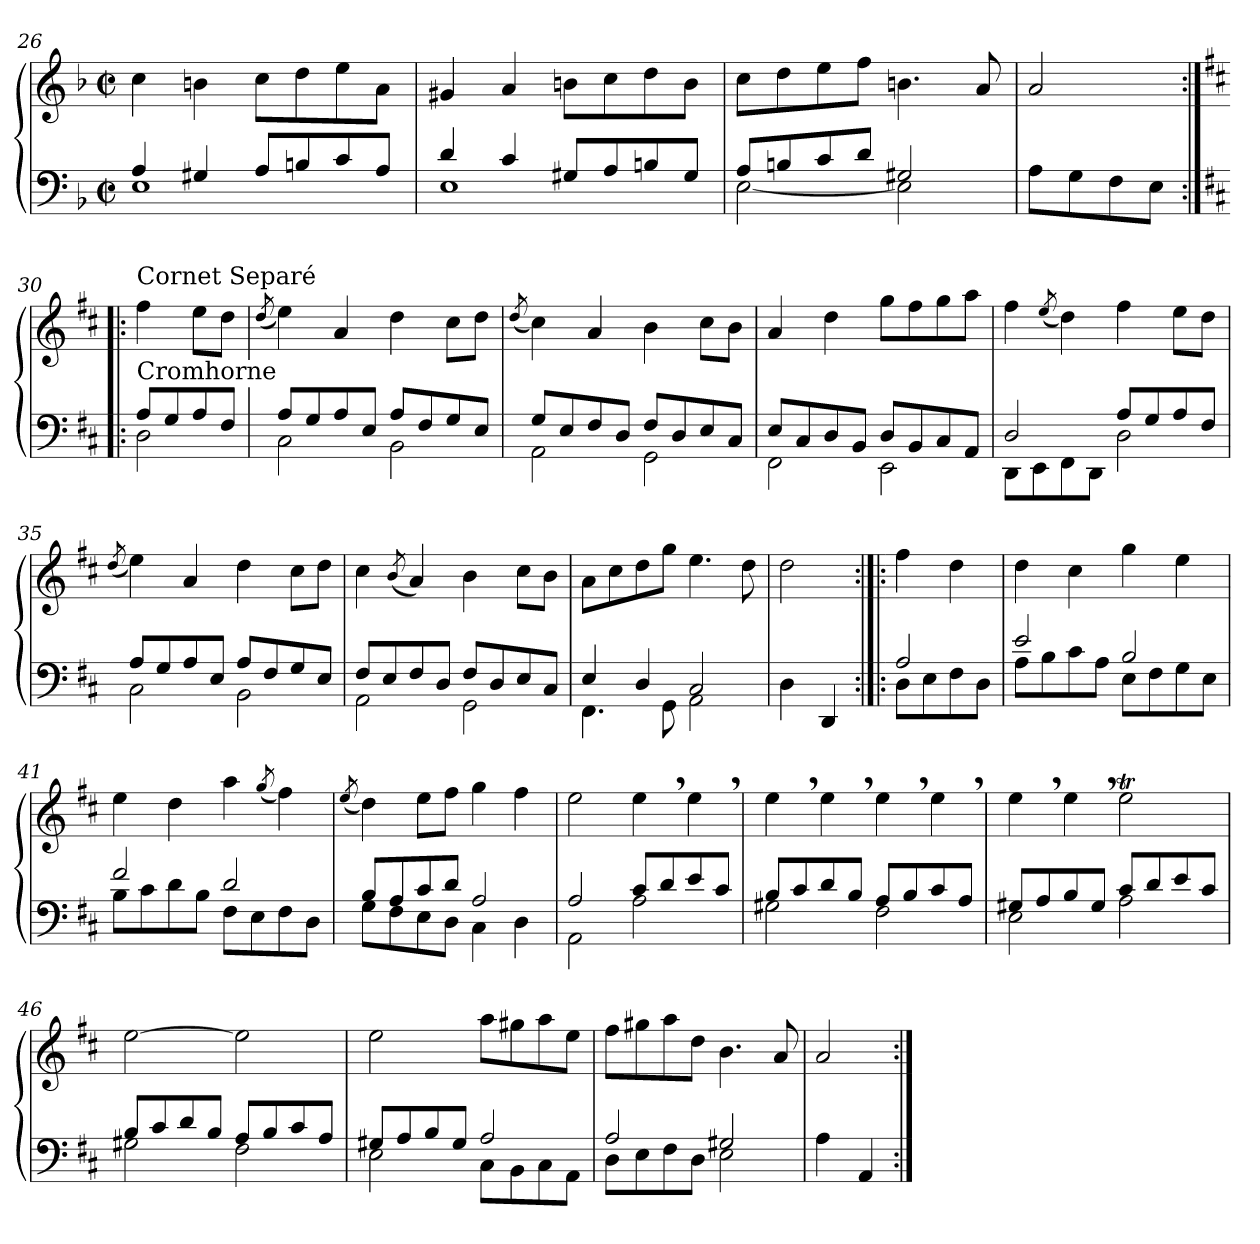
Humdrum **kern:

**kern	**kern
*part1	*part1
*staff2	*staff1
*clefF4	*clefG2
*k[b-]	*k[b-]
*M4/4	*M4/4
*met(c|)	*met(c|)
=26	=26
*^	*
4A/	1E	4cc\
4G#X/	.	4bn\
8A/L	.	8cc\L
8Bn/	.	8dd\
8c/	.	8ee\
8A/J	.	8a\J
=27	=27	=27
4d/	1E	4g#X/
4c/	.	4a/
8G#X/L	.	8bn\L
8A/	.	8cc\
8Bn/	.	8dd\
8G#/J	.	8b\J
=28	=28	=28
8A/L	[2E\	8cc\L
8Bn/	.	8dd\
8c/	.	8ee\
8d/J	.	8ff\J
2G#X/	2E\]	4.bn\
.	.	8a/
*v	*v	*
=29	=29
8A\L	2a/
8G\	.
8F\	.
8E\J	.
!!LO:LB:g=z
=30:|!|:	=30:|!|:
*k[f#c#]	*k[f#c#]
*^	*
!	!	!LO:TX:a:t=Cornet Separé
!LO:TX:a:t=Cromhorne	!	!
8A/L	2D\	4ff#\
8G/	.	.
8A/	.	8ee\L
8F#/J	.	8dd\J
=31	=31	=31
.	.	(8qdd/
8A/L	2C#\	4ee\)
8G/	.	.
8A/	.	4a/
8E/J	.	.
8A/L	2BB\	4dd\
8F#/	.	.
8G/	.	8cc#\L
8E/J	.	8dd\J
=32	=32	=32
.	.	(8qdd/
8G/L	2AA\	4cc#\)
8E/	.	.
8F#/	.	4a/
8D/J	.	.
8F#/L	2GG\	4b\
8D/	.	.
8E/	.	8cc#\L
8C#/J	.	8b\J
=33	=33	=33
8E/L	2FF#\	4a/
8C#/	.	.
8D/	.	4dd\
8BB/J	.	.
8D/L	2EE\	8gg\L
8BB/	.	8ff#\
8C#/	.	8gg\
8AA/J	.	8aa\J
=34	=34	=34
2D/	8DD\L	4ff#\
.	8EE\	.
.	.	(8qee/
.	8FF#\	4dd\)
.	8DD\J	.
8A/L	2D\	4ff#\
8G/	.	.
8A/	.	8ee\L
8F#/J	.	8dd\J
!!LO:PB:g=z
=35	=35	=35
.	.	(8qdd/
8A/L	2C#\	4ee\)
8G/	.	.
8A/	.	4a/
8E/J	.	.
8A/L	2BB\	4dd\
8F#/	.	.
8G/	.	8cc#\L
8E/J	.	8dd\J
=36	=36	=36
8F#/L	2AA\	4cc#\
8E/	.	.
.	.	(8qb/
8F#/	.	4a/)
8D/J	.	.
8F#/L	2GG\	4b\
8D/	.	.
8E/	.	8cc#\L
8C#/J	.	8b\J
=37	=37	=37
4E/	4.FF#\	8a\L
.	.	8cc#\
4D/	.	8dd\
.	8GG\	8gg\J
2C#/	2AA\	4.ee\
.	.	8dd\
*v	*v	*
=38	=38
4D\	2dd\
4DD/	.
!!LO:LB:g=z
=39:|!|:	=39:|!|:
*^	*
2A/	8D\L	4ff#\
.	8E\	.
.	8F#\	4dd\
.	8D\J	.
=40	=40	=40
2e/	8A\L	4dd\
.	8B\	.
.	8c#\	4cc#\
.	8A\J	.
2B/	8E\L	4gg\
.	8F#\	.
.	8G\	4ee\
.	8E\J	.
=41	=41	=41
2f#/	8B\L	4ee\
.	8c#\	.
.	8d\	4dd\
.	8B\J	.
2d/	8F#\L	4aa\
.	8E\	.
.	.	(8qgg/
.	8F#\	4ff#\)
.	8D\J	.
=42	=42	=42
.	.	(8qee/
8B/L	8G\L	4dd\)
8A/	8F#\	.
8c#/	8E\	8ee\L
8d/J	8D\J	8ff#\J
2A/	4C#\	4gg\
.	4D\	4ff#\
=43	=43	=43
2A/	2AA\	2ee\
8c#/L	2A\	4ee,\
8d/	.	.
8e/	.	4ee,\
8c#/J	.	.
=44	=44	=44
8B/L	2G#X\	4ee,\
8c#/	.	.
8d/	.	4ee,\
8B/J	.	.
8A/L	2F#\	4ee,\
8B/	.	.
8c#/	.	4ee,\
8A/J	.	.
!!LO:LB:g=z
=45	=45	=45
8G#X/L	2E\	4ee,\
8A/	.	.
8B/	.	4ee,\
8G#/J	.	.
8c#/L	2A\	2eeT\
8d/	.	.
8e/	.	.
8c#/J	.	.
=46	=46	=46
8B/L	2G#X\	[2ee\
8c#/	.	.
8d/	.	.
8B/J	.	.
8A/L	2F#\	2ee\]
8B/	.	.
8c#/	.	.
8A/J	.	.
=47	=47	=47
8G#X/L	2E\	2ee\
8A/	.	.
8B/	.	.
8G#/J	.	.
2A/	8C#\L	8aa\L
.	8BB\	8gg#X\
.	8C#\	8aa\
.	8AA\J	8ee\J
=48	=48	=48
2A/	8D\L	8ff#\L
.	8E\	8gg#X\
.	8F#\	8aa\
.	8D\J	8dd\J
2G#X/	2E\	4.b\
.	.	8a/
*v	*v	*
=49	=49
4A\	2a/
4AA/	.
=:|!	=:|!
*-	*-
